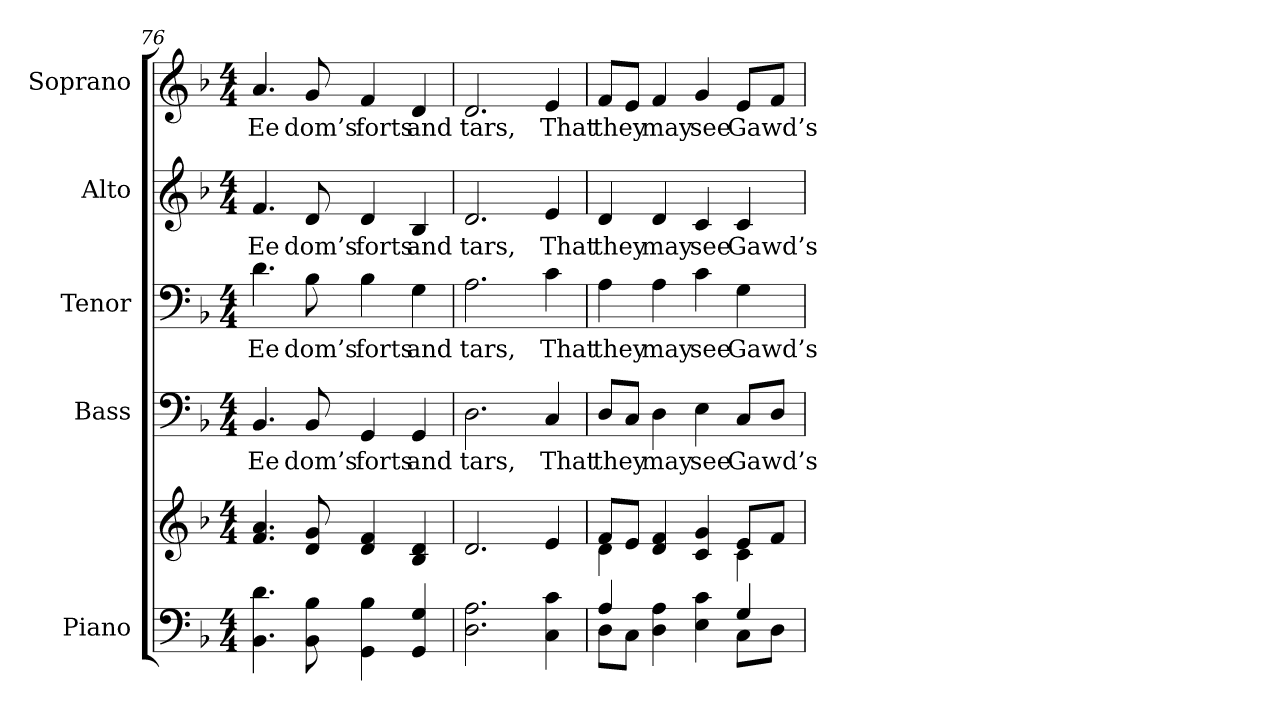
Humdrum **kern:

**kern	**kern	**kern	**text	**kern	**text	**kern	**text	**kern	**text
*part5	*part5	*part4	*part4	*part3	*part3	*part2	*part2	*part1	*part1
*staff6	*staff5	*staff4	*staff4	*staff3	*staff3	*staff2	*staff2	*staff1	*staff1
*I"Piano	*	*I"Bass	*	*I"Tenor	*	*I"Alto	*	*I"Soprano	*
*I'Pno.	*	*I'B.	*	*I'T.	*	*I'A.	*	*I'S.	*
*clefF4	*clefG2	*clefF4	*	*clefF4	*	*clefG2	*	*clefG2	*
*k[b-]	*k[b-]	*k[b-]	*	*k[b-]	*	*k[b-]	*	*k[b-]	*
*F:	*F:	*F:	*	*F:	*	*F:	*	*F:	*
*M4/4	*M4/4	*M4/4	*	*M4/4	*	*M4/4	*	*M4/4	*
=76	=76	=76	=76	=76	=76	=76	=76	=76	=76
!	!	!	!LO:LY:b:color=#000000	!	!	!	!	!	!
!	!	!	!	!	!LO:LY:b:color=#000000	!	!	!	!
!	!	!	!	!	!	!	!LO:LY:b:color=#000000	!	!
!	!	!	!	!	!	!	!	!	!LO:LY:b:color=#000000
4.BB-i\ 4.di	4.fi/ 4.ai	4.BB-i/	Ee	4.di\	Ee	4.fi/	Ee	4.ai/	Ee
!	!	!	!LO:LY:b:color=#000000	!	!	!	!	!	!
!	!	!	!	!	!LO:LY:b:color=#000000	!	!	!	!
!	!	!	!	!	!	!	!LO:LY:b:color=#000000	!	!
!	!	!	!	!	!	!	!	!	!LO:LY:b:color=#000000
8BB-i\ 8B-i	8di/ 8gi	8BB-i/	dom’s	8B-i\	dom’s	8di/	dom’s	8gi/	dom’s
!	!	!	!LO:LY:b:color=#000000	!	!	!	!	!	!
!	!	!	!	!	!LO:LY:b:color=#000000	!	!	!	!
!	!	!	!	!	!	!	!LO:LY:b:color=#000000	!	!
!	!	!	!	!	!	!	!	!	!LO:LY:b:color=#000000
4GGi\ 4B-i	4di/ 4fi	4GGi/	forts	4B-i\	forts	4di/	forts	4fi/	forts
!	!	!	!LO:LY:b:color=#000000	!	!	!	!	!	!
!	!	!	!	!	!LO:LY:b:color=#000000	!	!	!	!
!	!	!	!	!	!	!	!LO:LY:b:color=#000000	!	!
!	!	!	!	!	!	!	!	!	!LO:LY:b:color=#000000
4GGi/ 4Gi	4B-i/ 4di	4GGi/	and	4Gi\	and	4B-i/	and	4di/	and
!!LO:PB:g=z
=77	=77	=77	=77	=77	=77	=77	=77	=77	=77
!	!	!	!LO:LY:b:color=#000000	!	!	!	!	!	!
!	!	!	!	!	!LO:LY:b:color=#000000	!	!	!	!
!	!	!	!	!	!	!	!LO:LY:b:color=#000000	!	!
!	!	!	!	!	!	!	!	!	!LO:LY:b:color=#000000
2.Di\ 2.Ai	2.di/	2.Di\	tars,	2.Ai\	tars,	2.di/	tars,	2.di/	tars,
!	!	!	!LO:LY:b:color=#000000	!	!	!	!	!	!
!	!	!	!	!	!LO:LY:b:color=#000000	!	!	!	!
!	!	!	!	!	!	!	!LO:LY:b:color=#000000	!	!
!	!	!	!	!	!	!	!	!	!LO:LY:b:color=#000000
4Ci\ 4ci	4ei/	4Ci/	That	4ci\	That	4ei/	That	4ei/	That
=78	=78	=78	=78	=78	=78	=78	=78	=78	=78
*^	*^	*	*	*	*	*	*	*	*
!	!	!	!	!	!LO:LY:b:color=#000000	!	!	!	!	!	!
!	!	!	!	!	!	!	!LO:LY:b:color=#000000	!	!	!	!
!	!	!	!	!	!	!	!	!	!LO:LY:b:color=#000000	!	!
!	!	!	!	!	!	!	!	!	!	!	!LO:LY:b:color=#000000
4Ai/	8Di\L	8fi/L	4di\	8Di/L	they	4Ai\	they	4di/	they	8fi/L	they
.	8Ci\J	8ei/J	.	8Ci/J	.	.	.	.	.	8ei/J	.
!	!	!	!	!	!LO:LY:b:color=#000000	!	!	!	!	!	!
!	!	!	!	!	!	!	!LO:LY:b:color=#000000	!	!	!	!
!	!	!	!	!	!	!	!	!	!LO:LY:b:color=#000000	!	!
!	!	!	!	!	!	!	!	!	!	!	!LO:LY:b:color=#000000
4Di\ 4Ai	4ryy	4di/ 4fi	4ryy	4Di\	may	4Ai\	may	4di/	may	4fi/	may
!	!	!	!	!	!LO:LY:b:color=#000000	!	!	!	!	!	!
!	!	!	!	!	!	!	!LO:LY:b:color=#000000	!	!	!	!
!	!	!	!	!	!	!	!	!	!LO:LY:b:color=#000000	!	!
!	!	!	!	!	!	!	!	!	!	!	!LO:LY:b:color=#000000
4Ei\ 4ci	4ryy	4ci/ 4gi	4ryy	4Ei\	see	4ci\	see	4ci/	see	4gi/	see
!	!	!	!	!	!LO:LY:b:color=#000000	!	!	!	!	!	!
!	!	!	!	!	!	!	!LO:LY:b:color=#000000	!	!	!	!
!	!	!	!	!	!	!	!	!	!LO:LY:b:color=#000000	!	!
!	!	!	!	!	!	!	!	!	!	!	!LO:LY:b:color=#000000
4Gi/	8Ci\L	8ei/L	4ci\	8Ci/L	Gawd’s	4Gi\	Gawd’s	4ci/	Gawd’s	8ei/L	Gawd’s
.	8Di\J	8fi/J	.	8Di/J	.	.	.	.	.	8fi/J	.
*v	*v	*	*	*	*	*	*	*	*	*	*
*	*v	*v	*	*	*	*	*	*	*	*
=	=	=	=	=	=	=	=	=	=
*-	*-	*-	*-	*-	*-	*-	*-	*-	*-
